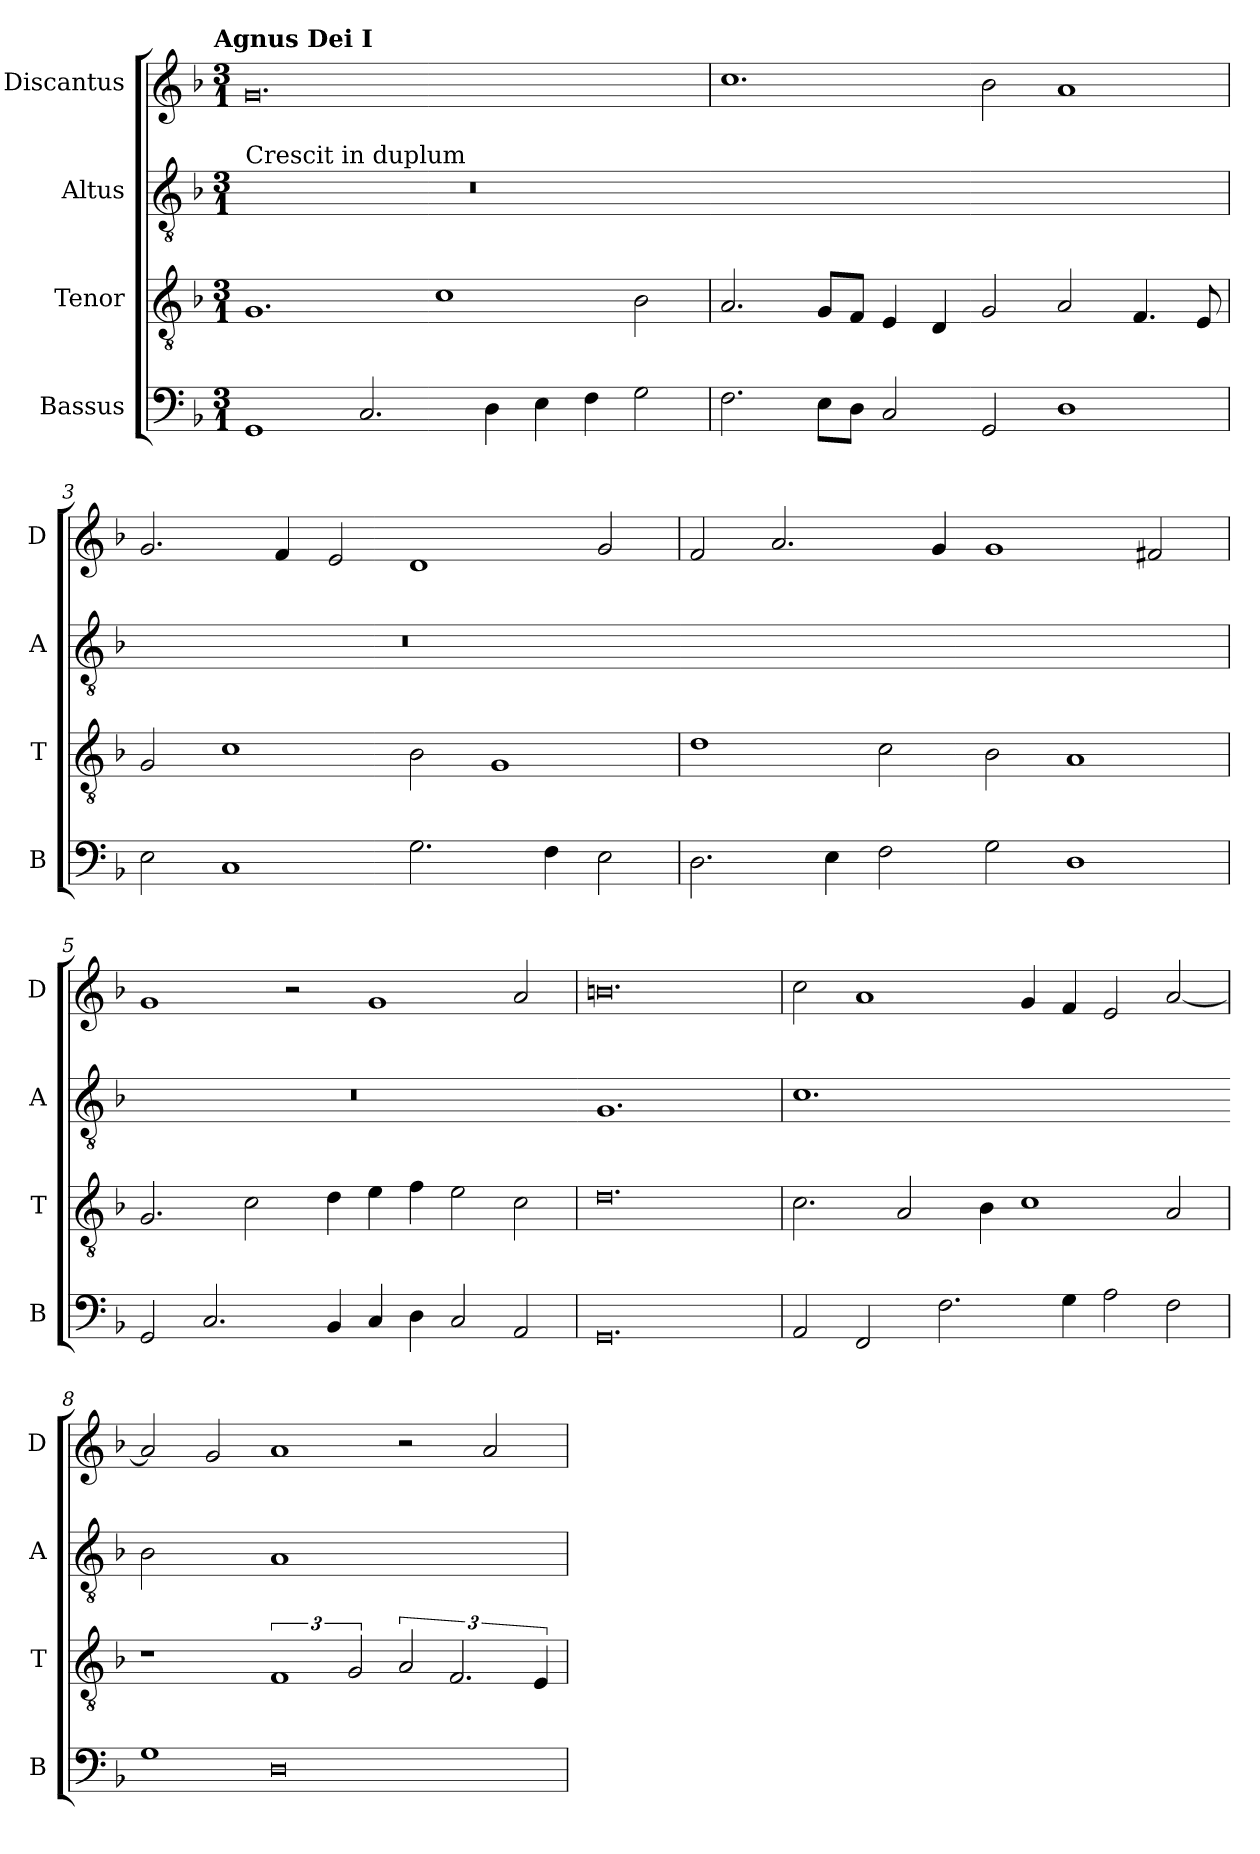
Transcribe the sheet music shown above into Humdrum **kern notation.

**kern	**kern	**kern	**kern
*part4	*part3	*part2	*part1
*staff4	*staff3	*staff2	*staff1
*I"Bassus	*I"Tenor	*I"Altus	*I"Discantus
*I'B	*I'T	*I'A	*I'D
*clefF4	*clefGv2	*clefGv2	*clefG2
*k[b-]	*k[b-]	*k[b-]	*k[b-]
!!LO:TX:omd:t=Agnus Dei I
*M3/1	*M3/1	*M3/1	*M3/1
=1	=1	=1	=1
!	!	!LO:TX:a:t=Crescit in duplum	!
!	!	!LO:N:vis=1.	!
1GG	1.G	0.r	0.g
2.C/	.	.	.
.	1c	.	.
4D\	.	.	.
4E\	.	.	.
4F\	.	.	.
2G\	2B-\	.	.
=2	=2	=2-	=2
!	!	!LO:N:vis=1.	!
2.F\	2.A/	0.ryy	1.cc
8E\L	8G/L	.	.
8D\J	8F/J	.	.
2C/	4E/	.	.
.	4D/	.	.
2GG/	2G/	.	2b-\
1D	2A/	.	1a
.	4.F/	.	.
.	8E/	.	.
=3	=3	=3	=3
!	!	!LO:N:vis=1.	!
2E\	2G/	0.r	2.g/
1C	1c	.	.
.	.	.	4f/
.	.	.	2e/
2.G\	2B-\	.	1d
.	1G	.	.
4F\	.	.	.
2E\	.	.	2g/
=4	=4	=4-	=4
!	!	!LO:N:vis=1.	!
2.D\	1d	0.ryy	2f/
.	.	.	2.a/
4E\	.	.	.
2F\	2c\	.	.
.	.	.	4g/
2G\	2B-\	.	1g
1D	1A	.	.
.	.	.	2f#X/
=5	=5	=5	=5
!	!	!LO:N:vis=1.	!
2GG/	2.G/	0.r	1g
2.C/	.	.	.
.	2c\	.	.
.	.	.	2r
4BB-/	4d\	.	.
4C/	4e\	.	1g
4D\	4f\	.	.
2C/	2e\	.	.
2AA/	2c\	.	2a/
=6	=6	=6-	=6
!	!	!LO:N:vis=1.	!
0.GG	0.d	0.G	0.bn
=7	=7	=7	=7
!	!	!LO:N:vis=1.	!
2AA/	2.c\	0.c	2cc\
2FF/	.	.	1a
.	2A/	.	.
2.F\	.	.	.
.	4B-\	.	.
.	1c	.	4g/
4G\	.	.	4f/
2A\	.	.	2e/
2F\	2A/	.	[2a/
=8	=8	=8-	=8
!	!	!LO:N:vis=2	!
1G	1r	1B-	2a/]
.	.	.	2g/
!	!	!LO:N:vis=1	!
0D	3%2F	0A	1a
.	3G/	.	.
.	3A/	.	2r
.	3.F/	.	.
.	.	.	2a/
.	6E/	.	.
=	=	=	=
*-	*-	*-	*-
